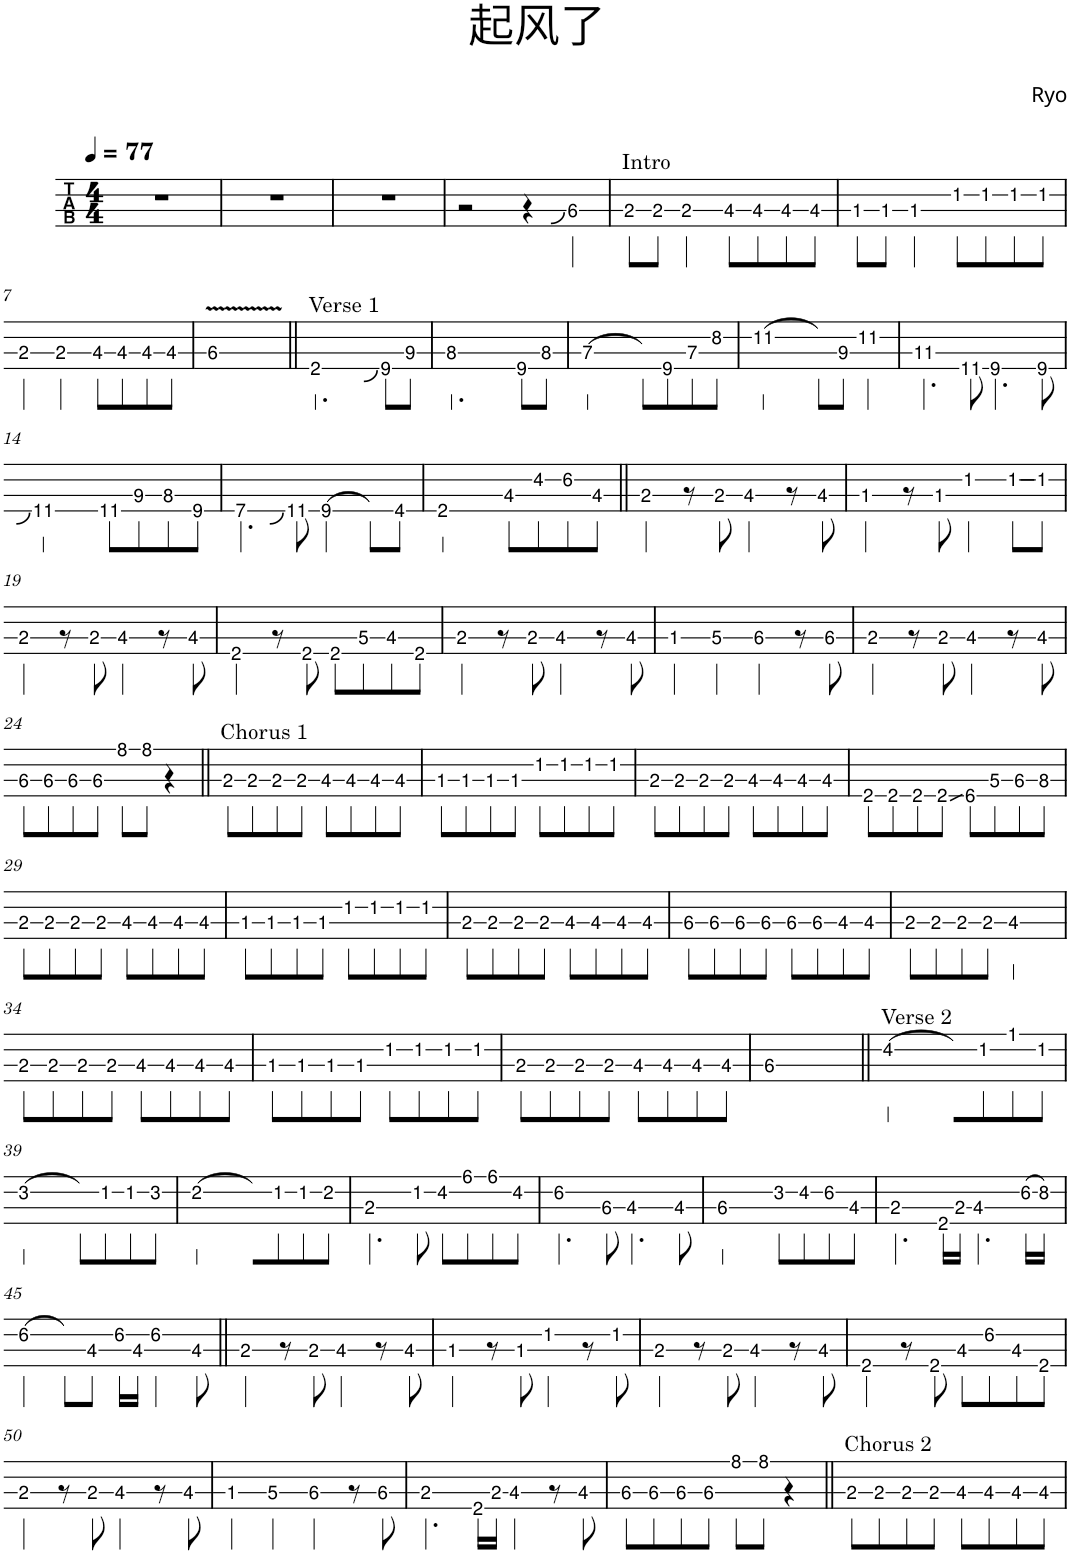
**kern
*part1
*staff1
*I"Bass Guitar
*I'B. Guit.
*stria4
*
*Trd7c12
*k[]
*M4/4
*MM77
=1
1r
=2
1r
=3
1r
=4
2r
4r
4D#\
=5
!LO:TX:a:t=Intro
8BB\L
8BB\J
4BB\
8D-\L
8D-\
8D-\
8D-\J
=6
8BB-\L
8BB-\J
4BB-\
8D#\L
8D#\
8D#\
8D#\J
!!LO:LB:g=z
=7
4BB\
4BB\
8D-\L
8D-\
8D-\
8D-\J
=8
1E-
=9||
!LO:TX:a:t=Verse 1
2.GG-\
8D-\L
8G-\J
=10
2.F\
8D-\L
8F\J
=11
[2E\
8E\L]
8D-\
8E\
8B-\J
=12
[2d-\
8d-\L]
8F#\J
4d-\
=13
4.A-\
8E-\
4.D-\
8D-\
!!LO:LB:g=z
=14
2E-\
8E-\L
8G-\
8F\
8D-\J
=15
4.BB\
8E-\
[4D-\
8D-\L]
8AA-\J
=16
2GG-\
8D-\L
8F#\
8A-\
8D-\J
=17||
4BB\
8r
8BB\
4D-\
8r
8D-\
=18
4BB-\
8r
8BB-\
4E-\
8E-\L
8D#\J
!!LO:LB:g=z
=19
4BB\
8r
8BB\
4D-\
8r
8D-\
=20
4GG-\
8r
8GG-\
8GG-\L
8D\
8D-\
8GG-\J
=21
4BB\
8r
8BB\
4D-\
8r
8D-\
=22
4BB-\
4D\
4E-\
8r
8E-\
=23
4BB\
8r
8BB\
4D-\
8r
8D-\
!!LO:LB:g=z
=24
8D#\L
8D#\
8D#\
8D#\J
8d#\L
8d#\J
4r
=25||
!LO:TX:a:t=Chorus 1
8BB\L
8BB\
8BB\
8BB\J
8D-\L
8D-\
8D-\
8D-\J
=26
8BB-\L
8BB-\
8BB-\
8BB-\J
8D#\L
8D#\
8D#\
8D#\J
=27
8BB\L
8BB\
8BB\
8BB\J
8D-\L
8D-\
8D-\
8D-\J
=28
8GG-\L
8GG-\
8GG-\
8GG-\J
8BB-\L
8D\
8E-\
8F\J
!!LO:LB:g=z
=29
8BB\L
8BB\
8BB\
8BB\J
8D-\L
8D-\
8D-\
8D-\J
=30
8BB-\L
8BB-\
8BB-\
8BB-\J
8D#\L
8D#\
8D#\
8D#\J
=31
8BB\L
8BB\
8BB\
8BB\J
8D-\L
8D-\
8D-\
8D-\J
=32
8E-\L
8E-\
8E-\
8E-\J
8E-\L
8E-\
8D-\
8D-\J
=33
8BB\L
8BB\
8BB\
8BB\J
2D-\
!!LO:LB:g=z
=34
8BB\L
8BB\
8BB\
8BB\J
8D-\L
8D-\
8D-\
8D-\J
=35
8BB-\L
8BB-\
8BB-\
8BB-\J
8D#\L
8D#\
8D#\
8D#\J
=36
8BB\L
8BB\
8BB\
8BB\J
8D-\L
8D-\
8D-\
8D-\J
=37
1E-
=38||
!LO:TX:a:t=Verse 2
[2G-\
8G-L]
8E-\
8A-\
8E-\J
!!LO:LB:g=z
=39
[2F\
8F\L]
8E-\
8E-\
8F\J
=40
[2E\
8EL]
8E-\
8E-\
8E\J
=41
4.BB\
8E-\
8F#\L
8d-\
8d-\
8G-\J
=42
4.A-\
8D#\
4.D-\
8D-\
=43
2E-\
8F\L
8G-\
8A-\
8D-\J
=44
4.BB\
16GG-\LL
16BB\JJ
4.D-\
(16A-\LL
16B-\JJ)
!!LO:LB:g=z
=45
[4A-\
8A-\L]
8D-\J
16A-\LL
16D-\JJ
4A-\
8D-\
=46||
4BB\
8r
8BB\
4D-\
8r
8D-\
=47
4BB-\
8r
8BB-\
4E-\
8r
8E-\
=48
4BB\
8r
8BB\
4D-\
8r
8D-\
=49
4GG-\
8r
8GG-\
8D-\L
8A-\
8D-\
8GG-\J
!!LO:LB:g=z
=50
4BB\
8r
8BB\
4D-\
8r
8D-\
=51
4BB-\
4D\
4E-\
8r
8E-\
=52
4.BB\
16GG-\LL
16BB\JJ
4D-\
8r
8D-\
=53
8E-\L
8E-\
8E-\
8E-\J
8d#\L
8d#\J
4r
=54||
!LO:TX:a:t=Chorus 2
8BB\L
8BB\
8BB\
8BB\J
8D-\L
8D-\
8D-\
8D-\J
=
*-
